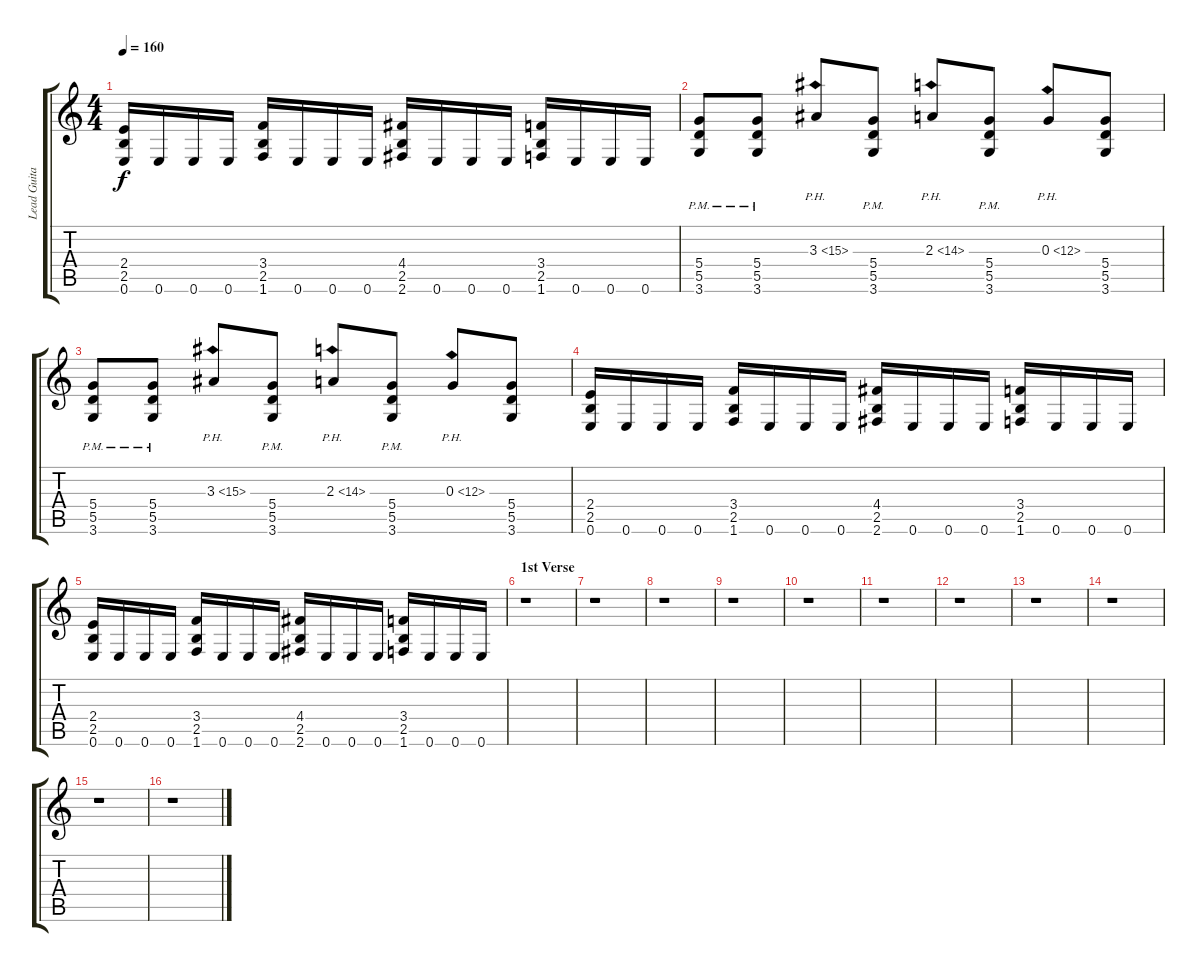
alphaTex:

\track ("Lead Guitar" "Lead Guita") {instrument overdrivenguitar}
\staff {score tabs}
\tuning (E4 B3 G3 D3 A2 E2) {hide}
\ts (4 4)
\tempo 160
\clef g2
\ks c
(2.4 2.5 0.6).16{dy f} 0.6.16 0.6.16 0.6.16 (3.4 2.5 1.6).16 0.6.16 0.6.16 0.6.16 (4.4 2.5 2.6).16 0.6.16 0.6.16 0.6.16 (3.4 2.5 1.6).16 0.6.16 0.6.16 0.6.16 |
(5.4{pm} 5.5{pm} 3.6{pm}).8 (5.4{pm} 5.5{pm} 3.6{pm}).8 3.3{ph 12}.8 (5.4{pm} 5.5{pm} 3.6{pm}).8 2.3{ph 12}.8 (5.4{pm} 5.5{pm} 3.6{pm}).8 0.3{ph 12}.8 (5.4 5.5 3.6).8 |
(5.4{pm} 5.5{pm} 3.6{pm}).8 (5.4{pm} 5.5{pm} 3.6{pm}).8 3.3{ph 12}.8 (5.4{pm} 5.5{pm} 3.6{pm}).8 2.3{ph 12}.8 (5.4{pm} 5.5{pm} 3.6{pm}).8 0.3{ph 12}.8 (5.4 5.5 3.6).8 |
(2.4 2.5 0.6).16 0.6.16 0.6.16 0.6.16 (3.4 2.5 1.6).16 0.6.16 0.6.16 0.6.16 (4.4 2.5 2.6).16 0.6.16 0.6.16 0.6.16 (3.4 2.5 1.6).16 0.6.16 0.6.16 0.6.16 |
(2.4 2.5 0.6).16 0.6.16 0.6.16 0.6.16 (3.4 2.5 1.6).16 0.6.16 0.6.16 0.6.16 (4.4 2.5 2.6).16 0.6.16 0.6.16 0.6.16 (3.4 2.5 1.6).16 0.6.16 0.6.16 0.6.16 |
\section ("" "1st Verse")
r.1 |
r.1 |
r.1 |
r.1 |
r.1 |
r.1 |
r.1 |
r.1 |
r.1 |
r.1 |
r.1
